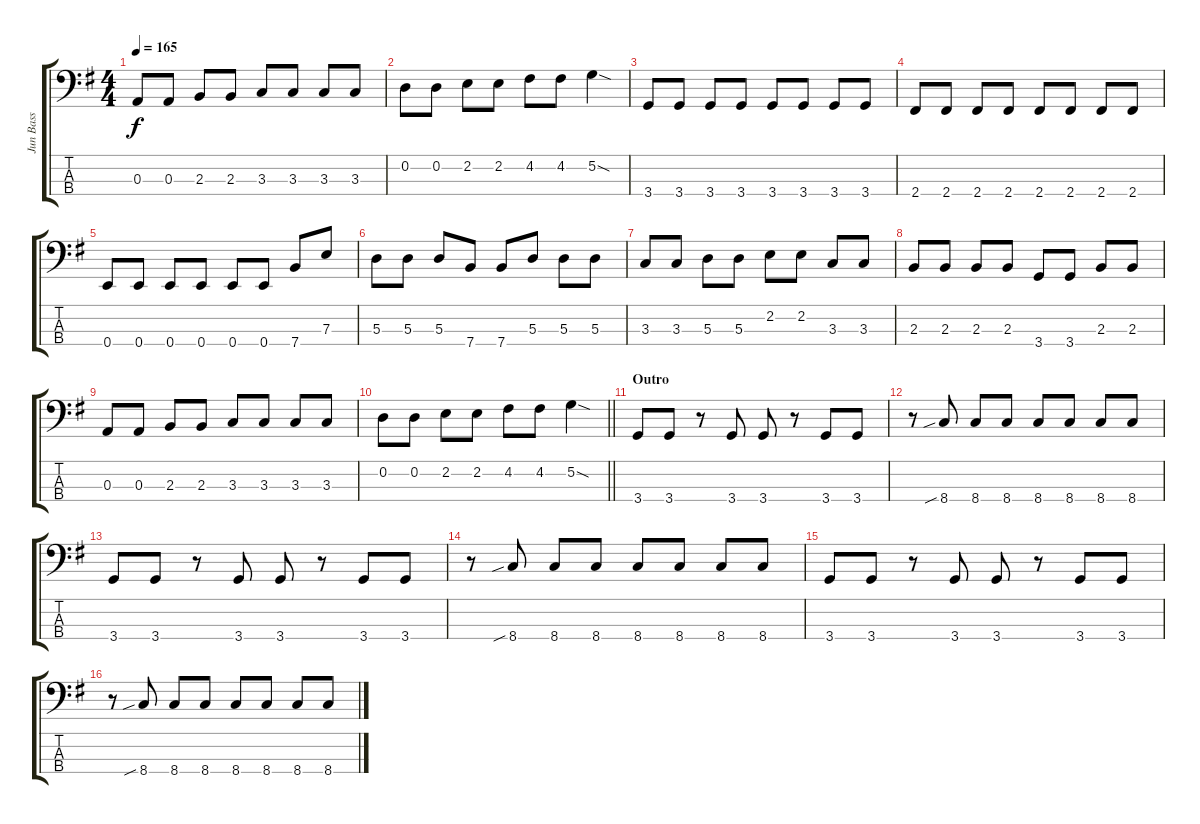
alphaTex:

\track ("Jun Bass" "Jun Bass") {instrument electricbassfinger}
\staff {score tabs}
\tuning (G2 D2 A1 E1) {hide}
\ts (4 4)
\tempo 165
\clef f4
\ks g
0.3.8{dy f} 0.3.8 2.3.8 2.3.8 3.3.8 3.3.8 3.3.8 3.3.8 |
0.2.8 0.2.8 2.2.8 2.2.8 4.2.8 4.2.8 5.2{sod}.4 |
3.4.8 3.4.8 3.4.8 3.4.8 3.4.8 3.4.8 3.4.8 3.4.8 |
2.4.8 2.4.8 2.4.8 2.4.8 2.4.8 2.4.8 2.4.8 2.4.8 |
0.4.8 0.4.8 0.4.8 0.4.8 0.4.8 0.4.8 7.4.8 7.3.8 |
5.3.8 5.3.8 5.3.8 7.4.8 7.4.8 5.3.8 5.3.8 5.3.8 |
3.3.8 3.3.8 5.3.8 5.3.8 2.2.8 2.2.8 3.3.8 3.3.8 |
2.3.8 2.3.8 2.3.8 2.3.8 3.4.8 3.4.8 2.3.8 2.3.8 |
0.3.8 0.3.8 2.3.8 2.3.8 3.3.8 3.3.8 3.3.8 3.3.8 |
\barLineRight lightlight
0.2.8 0.2.8 2.2.8 2.2.8 4.2.8 4.2.8 5.2{sod}.4 |
\section ("" "Outro")
3.4.8 3.4.8 r.8 3.4.8 3.4.8 r.8 3.4.8 3.4.8 |
r.8 8.4{sib}.8 8.4.8 8.4.8 8.4.8 8.4.8 8.4.8 8.4.8 |
3.4.8 3.4.8 r.8 3.4.8 3.4.8 r.8 3.4.8 3.4.8 |
r.8 8.4{sib}.8 8.4.8 8.4.8 8.4.8 8.4.8 8.4.8 8.4.8 |
3.4.8 3.4.8 r.8 3.4.8 3.4.8 r.8 3.4.8 3.4.8 |
r.8 8.4{sib}.8 8.4.8 8.4.8 8.4.8 8.4.8 8.4.8 8.4.8
